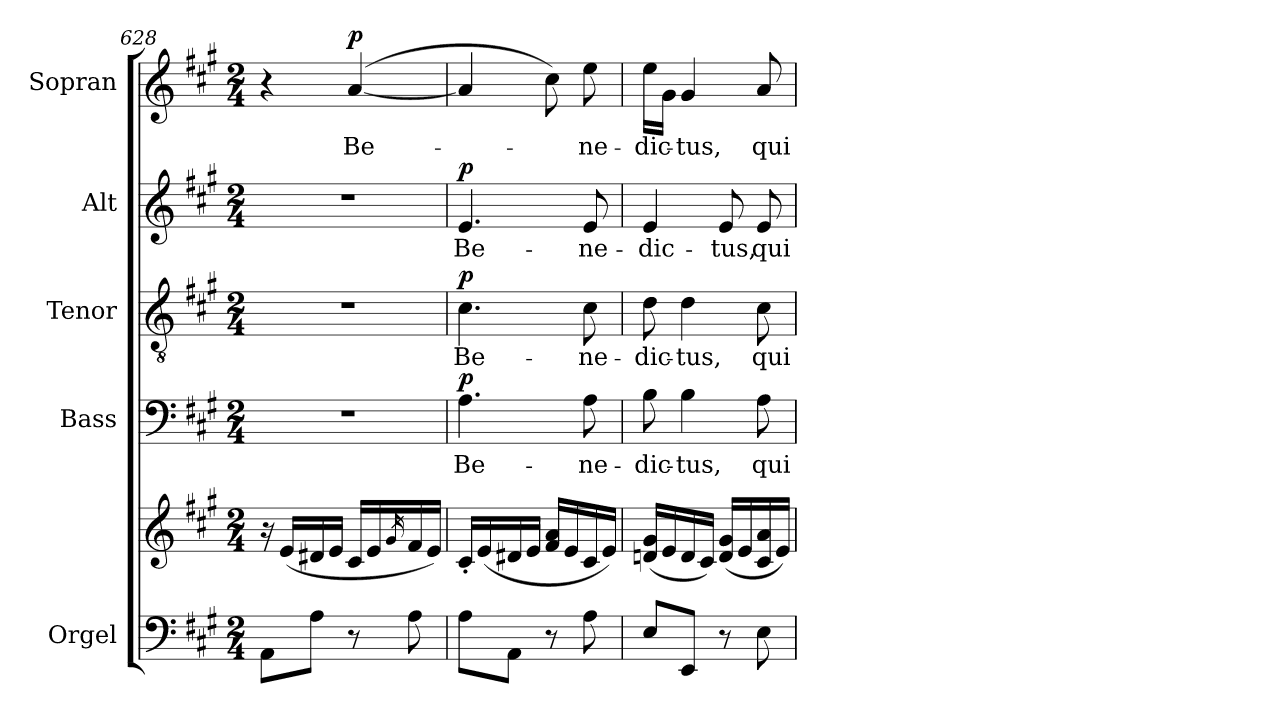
**kern	**kern	**kern	**text	**dynam	**kern	**text	**dynam	**kern	**text	**dynam	**kern	**text	**dynam
*part5	*part5	*part4	*part4	*part4	*part3	*part3	*part3	*part2	*part2	*part2	*part1	*part1	*part1
*staff6	*staff5	*staff4	*staff4	*staff4	*staff3	*staff3	*staff3	*staff2	*staff2	*staff2	*staff1	*staff1	*staff1
*I"Orgel	*	*I"Bass	*	*	*I"Tenor	*	*	*I"Alt	*	*	*I"Sopran	*	*
*I'Org.	*	*I'B.	*	*	*I'T.	*	*	*I'A.	*	*	*I'S.	*	*
*clefF4	*clefG2	*clefF4	*	*	*clefGv2	*	*	*clefG2	*	*	*clefG2	*	*
*k[f#c#g#]	*k[f#c#g#]	*k[f#c#g#]	*	*	*k[f#c#g#]	*	*	*k[f#c#g#]	*	*	*k[f#c#g#]	*	*
*A:	*A:	*A:	*	*	*A:	*	*	*A:	*	*	*A:	*	*
*M2/4	*M2/4	*M2/4	*	*	*M2/4	*	*	*M2/4	*	*	*M2/4	*	*
=628	=628	=628	=628	=628	=628	=628	=628	=628	=628	=628	=628	=628	=628
8AA\L	16r	2r	.	.	2r	.	.	2r	.	.	4r	.	.
.	(<16e/LL	.	.	.	.	.	.	.	.	.	.	.	.
8A\J	16d#X/	.	.	.	.	.	.	.	.	.	.	.	.
.	16e/JJ	.	.	.	.	.	.	.	.	.	.	.	.
!	!	!	!	!	!	!	!	!	!	!	!	!LO:LY:b	!LO:DY:a
8r	16c#/LL	.	.	.	.	.	.	.	.	.	([4a/	Be-	p
.	16e/	.	.	.	.	.	.	.	.	.	.	.	.
.	16qg#/	.	.	.	.	.	.	.	.	.	.	.	.
8A\	16f#/	.	.	.	.	.	.	.	.	.	.	.	.
.	16e/JJ)	.	.	.	.	.	.	.	.	.	.	.	.
=629	=629	=629	=629	=629	=629	=629	=629	=629	=629	=629	=629	=629	=629
!	!	!	!LO:LY:b	!LO:DY:a	!	!LO:LY:b	!LO:DY:a	!	!LO:LY:b	!LO:DY:a	!	!	!
8A\L	16c#'</LL	4.A\	Be-	p	4.c#\	Be-	p	4.e/	Be-	p	4a/]	.	.
.	(<16e/	.	.	.	.	.	.	.	.	.	.	.	.
8AA\J	16d#X/	.	.	.	.	.	.	.	.	.	.	.	.
.	16e/JJ	.	.	.	.	.	.	.	.	.	.	.	.
8r	16f#/ 16a/LL	.	.	.	.	.	.	.	.	.	8cc#\)	.	.
.	16e/	.	.	.	.	.	.	.	.	.	.	.	.
!	!	!	!LO:LY:b	!	!	!LO:LY:b	!	!	!LO:LY:b	!	!	!LO:LY:b	!
8A\	16c#/	8A\	-ne-	.	8c#\	-ne-	.	8e/	-ne-	.	8ee\	-ne-	.
.	16e/JJ)	.	.	.	.	.	.	.	.	.	.	.	.
=630	=630	=630	=630	=630	=630	=630	=630	=630	=630	=630	=630	=630	=630
!	!	!	!LO:LY:b	!	!	!LO:LY:b	!	!	!LO:LY:b	!	!	!LO:LY:b	!
8E/L	(<16dn/ 16g#/LL	8B\	-dic-	.	8d\	-dic-	.	4e/	-dic-	.	16ee\LL	-dic-	.
.	16e/	.	.	.	.	.	.	.	.	.	16g#\JJ	.	.
!	!	!	!LO:LY:b	!	!	!LO:LY:b	!	!	!	!	!	!LO:LY:b	!
8EE/J	16d/	4B\	-tus,	.	4d\	-tus,	.	.	.	.	4g#/	-tus,	.
.	16c#/JJ)	.	.	.	.	.	.	.	.	.	.	.	.
!	!	!	!	!	!	!	!	!	!LO:LY:b	!	!	!	!
8r	(<16d/ 16g#/LL	.	.	.	.	.	.	8e/	-tus,	.	.	.	.
.	16e/	.	.	.	.	.	.	.	.	.	.	.	.
!	!	!	!LO:LY:b	!	!	!LO:LY:b	!	!	!LO:LY:b	!	!	!LO:LY:b	!
8E\	16c#/ 16a/	8A\	qui	.	8c#\	qui	.	8e/	qui	.	8a/	qui	.
.	16e/JJ)	.	.	.	.	.	.	.	.	.	.	.	.
=	=	=	=	=	=	=	=	=	=	=	=	=	=
*-	*-	*-	*-	*-	*-	*-	*-	*-	*-	*-	*-	*-	*-
